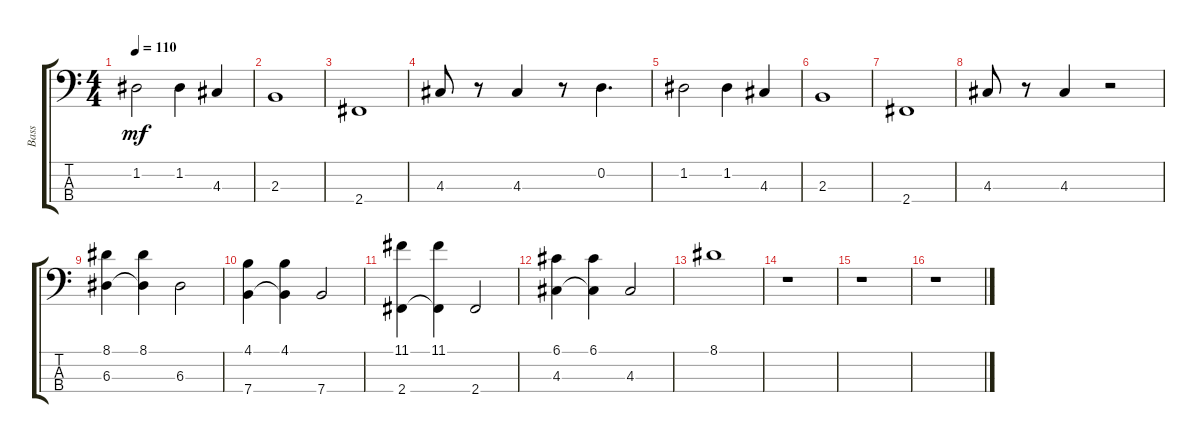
\track ("Bass" "Bass") {instrument electricbassfinger}
\staff {score tabs}
\tuning (G2 D2 A1 E1) {hide}
\ts (4 4)
\tempo 110
\clef f4
\ks c
1.2.2{dy mf} 1.2.4 4.3.4 |
2.3.1 |
2.4.1 |
4.3.8 r.8 4.3.4 r.8 0.2.4{d} |
1.2.2 1.2.4 4.3.4 |
2.3.1 |
2.4.1 |
4.3.8 r.8 4.3.4 r.2 |
(8.1 6.3).4 (8.1 6.3{t}).4 6.3.2 |
(4.1 7.4).4 (4.1 7.4{t}).4 7.4.2 |
(11.1 2.4).4 (11.1 2.4{t}).4 2.4.2 |
(6.1 4.3).4 (6.1 4.3{t}).4 4.3.2 |
8.1.1 |
r.1 |
r.1 |
r.1
